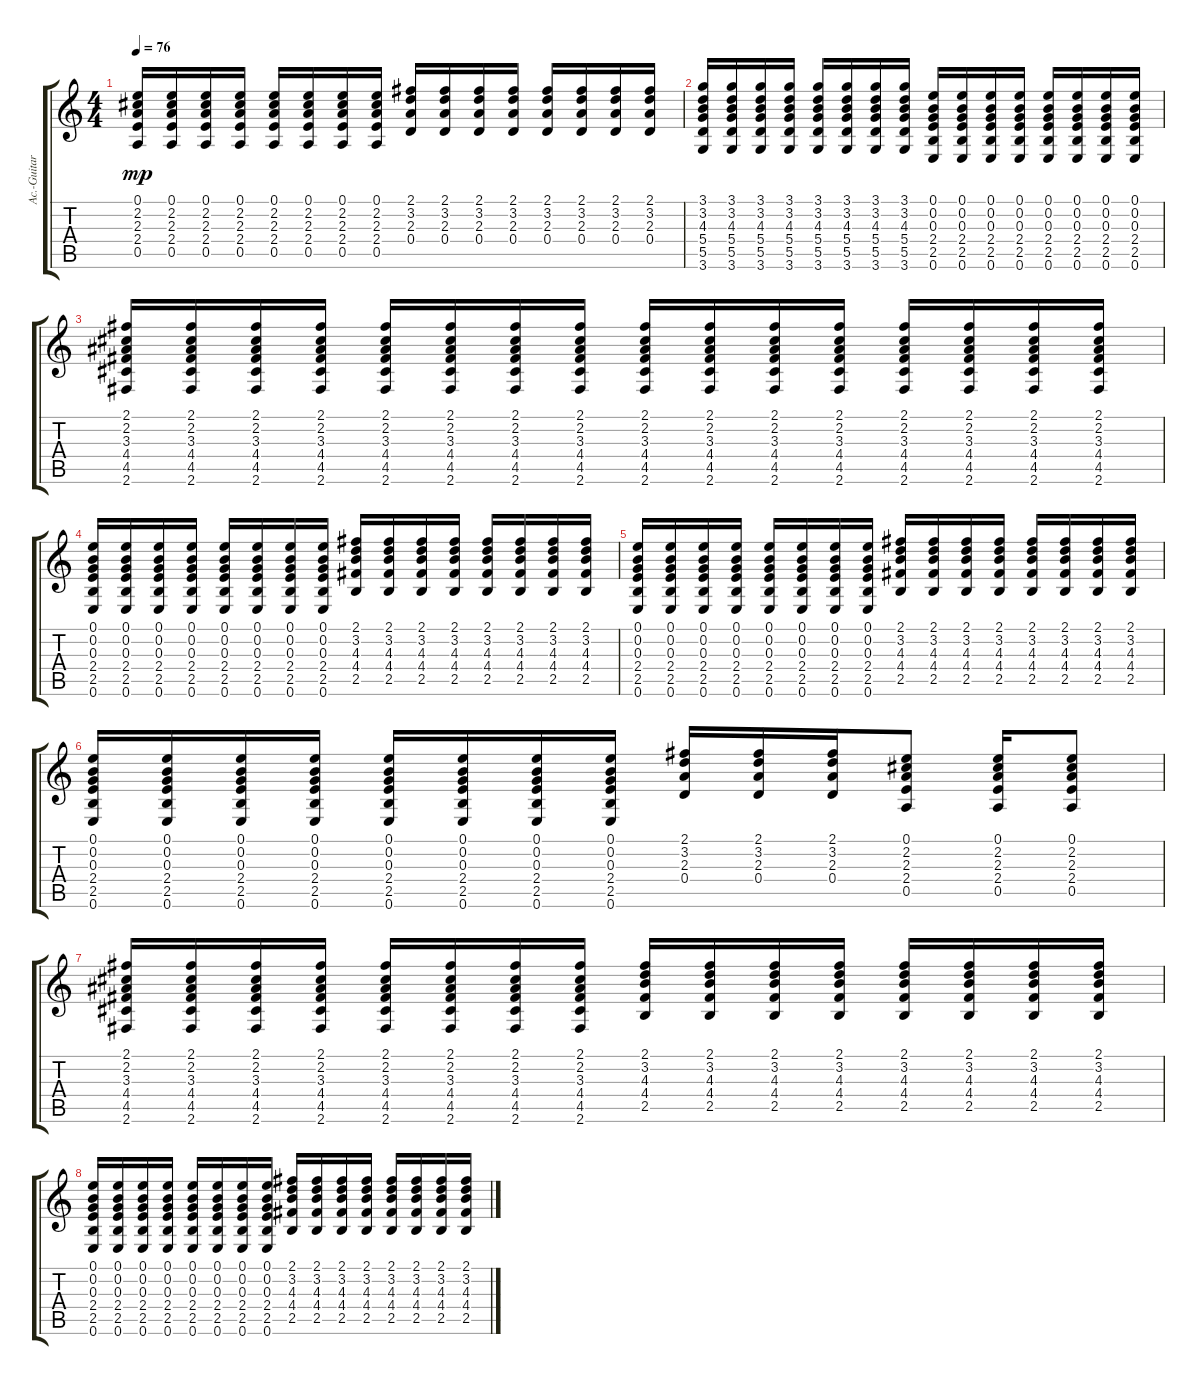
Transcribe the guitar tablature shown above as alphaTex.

\track ("Ac.-Guitar 2" "Ac.-Guitar") {instrument acousticguitarsteel}
\staff {score tabs}
\tuning (E4 B3 G3 D3 A2 E2) {hide}
\ts (4 4)
\tempo 76
\clef g2
\ks c
(0.1 2.2 2.3 2.4 0.5).16{dy mp} (0.1 2.2 2.3 2.4 0.5).16 (0.1 2.2 2.3 2.4 0.5).16 (0.1 2.2 2.3 2.4 0.5).16 (0.1 2.2 2.3 2.4 0.5).16 (0.1 2.2 2.3 2.4 0.5).16 (0.1 2.2 2.3 2.4 0.5).16 (0.1 2.2 2.3 2.4 0.5).16 (2.1 3.2 2.3 0.4).16 (2.1 3.2 2.3 0.4).16 (2.1 3.2 2.3 0.4).16 (2.1 3.2 2.3 0.4).16 (2.1 3.2 2.3 0.4).16 (2.1 3.2 2.3 0.4).16 (2.1 3.2 2.3 0.4).16 (2.1 3.2 2.3 0.4).16 |
(3.1 3.2 4.3 5.4 5.5 3.6).16 (3.1 3.2 4.3 5.4 5.5 3.6).16 (3.1 3.2 4.3 5.4 5.5 3.6).16 (3.1 3.2 4.3 5.4 5.5 3.6).16 (3.1 3.2 4.3 5.4 5.5 3.6).16 (3.1 3.2 4.3 5.4 5.5 3.6).16 (3.1 3.2 4.3 5.4 5.5 3.6).16 (3.1 3.2 4.3 5.4 5.5 3.6).16 (0.1 0.2 0.3 2.4 2.5 0.6).16 (0.1 0.2 0.3 2.4 2.5 0.6).16 (0.1 0.2 0.3 2.4 2.5 0.6).16 (0.1 0.2 0.3 2.4 2.5 0.6).16 (0.1 0.2 0.3 2.4 2.5 0.6).16 (0.1 0.2 0.3 2.4 2.5 0.6).16 (0.1 0.2 0.3 2.4 2.5 0.6).16 (0.1 0.2 0.3 2.4 2.5 0.6).16 |
(2.1 2.2 3.3 4.4 4.5 2.6).16 (2.1 2.2 3.3 4.4 4.5 2.6).16 (2.1 2.2 3.3 4.4 4.5 2.6).16 (2.1 2.2 3.3 4.4 4.5 2.6).16 (2.1 2.2 3.3 4.4 4.5 2.6).16 (2.1 2.2 3.3 4.4 4.5 2.6).16 (2.1 2.2 3.3 4.4 4.5 2.6).16 (2.1 2.2 3.3 4.4 4.5 2.6).16 (2.1 2.2 3.3 4.4 4.5 2.6).16 (2.1 2.2 3.3 4.4 4.5 2.6).16 (2.1 2.2 3.3 4.4 4.5 2.6).16 (2.1 2.2 3.3 4.4 4.5 2.6).16 (2.1 2.2 3.3 4.4 4.5 2.6).16 (2.1 2.2 3.3 4.4 4.5 2.6).16 (2.1 2.2 3.3 4.4 4.5 2.6).16 (2.1 2.2 3.3 4.4 4.5 2.6).16 |
(0.1 0.2 0.3 2.4 2.5 0.6).16 (0.1 0.2 0.3 2.4 2.5 0.6).16 (0.1 0.2 0.3 2.4 2.5 0.6).16 (0.1 0.2 0.3 2.4 2.5 0.6).16 (0.1 0.2 0.3 2.4 2.5 0.6).16 (0.1 0.2 0.3 2.4 2.5 0.6).16 (0.1 0.2 0.3 2.4 2.5 0.6).16 (0.1 0.2 0.3 2.4 2.5 0.6).16 (2.1 3.2 4.3 4.4 2.5).16 (2.1 3.2 4.3 4.4 2.5).16 (2.1 3.2 4.3 4.4 2.5).16 (2.1 3.2 4.3 4.4 2.5).16 (2.1 3.2 4.3 4.4 2.5).16 (2.1 3.2 4.3 4.4 2.5).16 (2.1 3.2 4.3 4.4 2.5).16 (2.1 3.2 4.3 4.4 2.5).16 |
(0.1 0.2 0.3 2.4 2.5 0.6).16 (0.1 0.2 0.3 2.4 2.5 0.6).16 (0.1 0.2 0.3 2.4 2.5 0.6).16 (0.1 0.2 0.3 2.4 2.5 0.6).16 (0.1 0.2 0.3 2.4 2.5 0.6).16 (0.1 0.2 0.3 2.4 2.5 0.6).16 (0.1 0.2 0.3 2.4 2.5 0.6).16 (0.1 0.2 0.3 2.4 2.5 0.6).16 (2.1 3.2 4.3 4.4 2.5).16 (2.1 3.2 4.3 4.4 2.5).16 (2.1 3.2 4.3 4.4 2.5).16 (2.1 3.2 4.3 4.4 2.5).16 (2.1 3.2 4.3 4.4 2.5).16 (2.1 3.2 4.3 4.4 2.5).16 (2.1 3.2 4.3 4.4 2.5).16 (2.1 3.2 4.3 4.4 2.5).16 |
(0.1 0.2 0.3 2.4 2.5 0.6).16 (0.1 0.2 0.3 2.4 2.5 0.6).16 (0.1 0.2 0.3 2.4 2.5 0.6).16 (0.1 0.2 0.3 2.4 2.5 0.6).16 (0.1 0.2 0.3 2.4 2.5 0.6).16 (0.1 0.2 0.3 2.4 2.5 0.6).16 (0.1 0.2 0.3 2.4 2.5 0.6).16 (0.1 0.2 0.3 2.4 2.5 0.6).16 (2.1 3.2 2.3 0.4).16 (2.1 3.2 2.3 0.4).16 (2.1 3.2 2.3 0.4).16 (0.1 2.2 2.3 2.4 0.5).8 (0.1 2.2 2.3 2.4 0.5).16 (0.1 2.2 2.3 2.4 0.5).8 |
(2.1 2.2 3.3 4.4 4.5 2.6).16 (2.1 2.2 3.3 4.4 4.5 2.6).16 (2.1 2.2 3.3 4.4 4.5 2.6).16 (2.1 2.2 3.3 4.4 4.5 2.6).16 (2.1 2.2 3.3 4.4 4.5 2.6).16 (2.1 2.2 3.3 4.4 4.5 2.6).16 (2.1 2.2 3.3 4.4 4.5 2.6).16 (2.1 2.2 3.3 4.4 4.5 2.6).16 (2.1 3.2 4.3 4.4 2.5).16 (2.1 3.2 4.3 4.4 2.5).16 (2.1 3.2 4.3 4.4 2.5).16 (2.1 3.2 4.3 4.4 2.5).16 (2.1 3.2 4.3 4.4 2.5).16 (2.1 3.2 4.3 4.4 2.5).16 (2.1 3.2 4.3 4.4 2.5).16 (2.1 3.2 4.3 4.4 2.5).16 |
(0.1 0.2 0.3 2.4 2.5 0.6).16 (0.1 0.2 0.3 2.4 2.5 0.6).16 (0.1 0.2 0.3 2.4 2.5 0.6).16 (0.1 0.2 0.3 2.4 2.5 0.6).16 (0.1 0.2 0.3 2.4 2.5 0.6).16 (0.1 0.2 0.3 2.4 2.5 0.6).16 (0.1 0.2 0.3 2.4 2.5 0.6).16 (0.1 0.2 0.3 2.4 2.5 0.6).16 (2.1 3.2 4.3 4.4 2.5).16 (2.1 3.2 4.3 4.4 2.5).16 (2.1 3.2 4.3 4.4 2.5).16 (2.1 3.2 4.3 4.4 2.5).16 (2.1 3.2 4.3 4.4 2.5).16 (2.1 3.2 4.3 4.4 2.5).16 (2.1 3.2 4.3 4.4 2.5).16 (2.1 3.2 4.3 4.4 2.5).16
